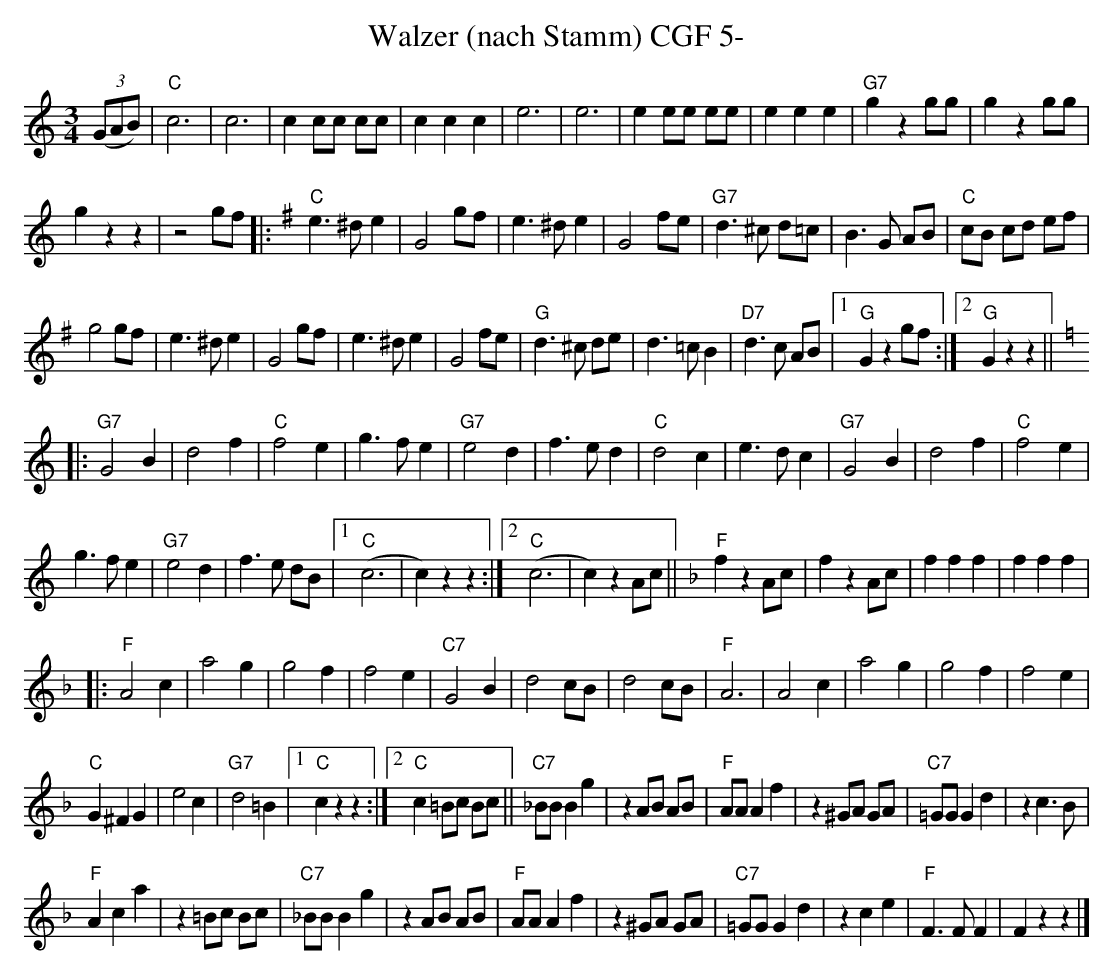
X:1
T:Walzer (nach Stamm) CGF 5-
M:3/4
L:1/4
K:C%%MIDI gchordon
((3G/2A/2B/2) | "C"c3 | c3 | c c/2c/2 c/2c/2 | ccc | e3 | e3 | e e/2e/2 e/2e/2 | eee | "G7"gz g/2g/2 | gz g/2g/2 |
gzz | z2 g/2f/2 |: [K:G] "C"e>^de | G2 g/2f/2 | e>^de | G2f/2e/2 | "G7"d>^c d/2=c/2 | B>G A/2B/2 | "C"c/2B/2 c/2d/2 e/2f/2 |
g2g/2f/2 | e>^de | G2g/2f/2 | e>^de | G2f/2e/2 | "G"d>^c d/2e/2 | d>=cB | "D7"d>c A/2B/2|1 "G"Gzg/2f/2 :|2 "G"Gzz ||
[K:C] |:"G7"G2B | d2f | "C"f2e | g>fe | "G7"e2d | f>ed | "C"d2c | e>dc | "G7"G2B | d2f | "C"f2e |
g>f e | "G7"e2d | f>e d/2B/2 |1 ("C"c3 | c)zz :|2 ("C"c3 | c)zA/2c/2 || [K:F] "F"fzA/2c/2 | fzA/2c/2 | fff | fff |
|: "F"A2c | a2g | g2f | f2e | "C7"G2B | d2c/2B/2 | d2c/2B/2 | "F"A3 | A2c | a2g | g2f | f2e |
"C"G^FG | e2c | "G7"d2=B |1 "C"czz :|2 "C"c =B/2c/2 B/2c/2 || "C7"_B/2B/2 Bg | z A/2B/2 A/2B/2 | "F"A/2A/2Af | z ^G/2A/2 G/2A/2 | "C7"=G/2G/2Gd | zc>B |
"F"Aca | z=B/2c/2 B/2c/2 | "C7"_B/2B/2 Bg | zA/2B/2 A/2B/2 | "F"A/2A/2Af | z ^G/2A/2 G/2A/2 | "C7"=G/2G/2Gd | zce | "F"F>FF | Fzz |]
